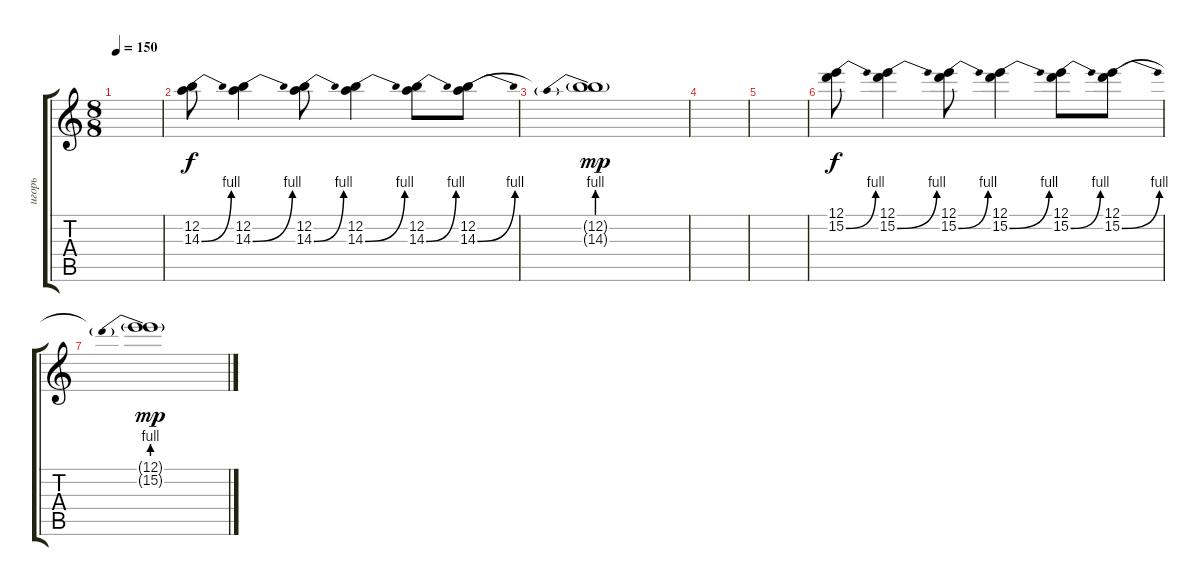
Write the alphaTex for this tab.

\track ("игорь" "игорь") {instrument distortionguitar}
\staff {score tabs}
\tuning (E4 B3 G3 D3 A2 E2) {hide}
\ts (8 8)
\tempo 150
\clef g2
\ks c
|
(12.2 14.3{be (bend 0 0 60 4)}).8{dy f volume 16} (12.2 14.3{be (bend 0 0 60 4)}).4 (12.2 14.3{be (bend 0 0 60 4)}).8 (12.2 14.3{be (bend 0 0 60 4)}).4 (12.2 14.3{be (bend 0 0 60 4)}).8 (12.2 14.3{be (bend 0 0 60 4)}).8{volume 5} |
(12.2{t} 14.3{be (prebend 0 4 60 4) g}).1{dy mp} |
|
|
(12.1 15.2{be (bend 0 0 60 4)}).8{dy f volume 16} (12.1 15.2{be (bend 0 0 60 4)}).4 (12.1 15.2{be (bend 0 0 60 4)}).8 (12.1 15.2{be (bend 0 0 60 4)}).4 (12.1 15.2{be (bend 0 0 60 4)}).8 (12.1 15.2{be (bend 0 0 60 4)}).8{volume 5} |
(12.1{t} 15.2{be (prebend 0 4 60 4) g}).1{dy mp}
